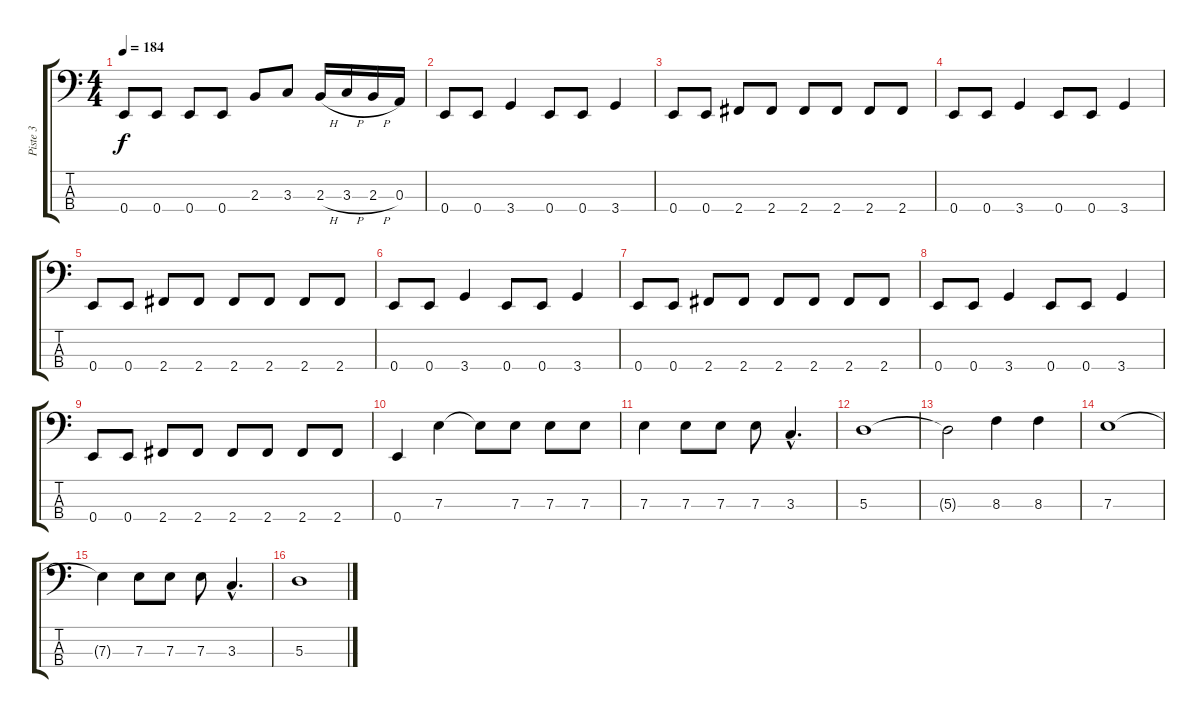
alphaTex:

\track ("Piste 3" "Piste 3") {instrument slapbass2}
\staff {score tabs}
\tuning (G2 D2 A1 E1) {hide}
\ts (4 4)
\tempo 184
\clef f4
\ks c
0.4.8{dy f} 0.4.8 0.4.8 0.4.8 2.3.8 3.3.8 2.3{h}.16 3.3{h}.16 2.3{h}.16 0.3.16 |
0.4.8 0.4.8 3.4.4 0.4.8 0.4.8 3.4.4 |
0.4.8 0.4.8 2.4.8 2.4.8 2.4.8 2.4.8 2.4.8 2.4.8 |
0.4.8 0.4.8 3.4.4 0.4.8 0.4.8 3.4.4 |
0.4.8 0.4.8 2.4.8 2.4.8 2.4.8 2.4.8 2.4.8 2.4.8 |
0.4.8 0.4.8 3.4.4 0.4.8 0.4.8 3.4.4 |
0.4.8 0.4.8 2.4.8 2.4.8 2.4.8 2.4.8 2.4.8 2.4.8 |
0.4.8 0.4.8 3.4.4 0.4.8 0.4.8 3.4.4 |
0.4.8 0.4.8 2.4.8 2.4.8 2.4.8 2.4.8 2.4.8 2.4.8 |
0.4.4 7.3.4 7.3{t}.8 7.3.8 7.3.8 7.3.8 |
7.3.4 7.3.8 7.3.8 7.3.8 3.3{hac}.4{d} |
5.3.1 |
5.3{t}.2 8.3.4 8.3.4 |
7.3.1 |
7.3{t}.4 7.3.8 7.3.8 7.3.8 3.3{hac}.4{d} |
5.3.1
